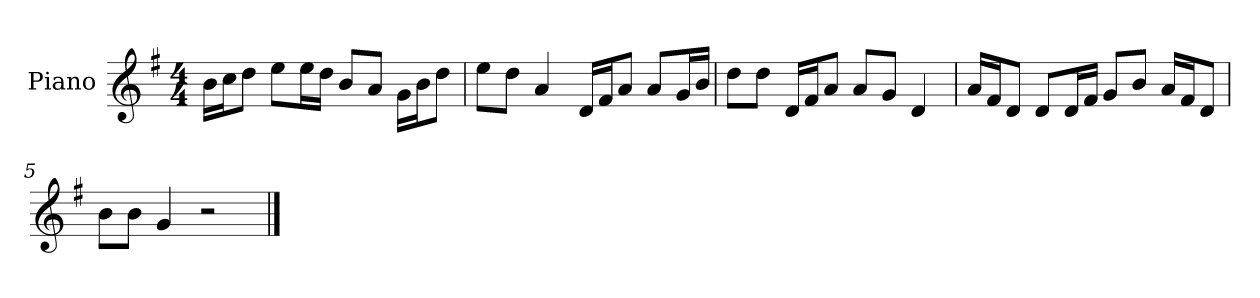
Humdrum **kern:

**kern
*part1
*staff1
*I"Piano
*I'P-no
*clefG2
*k[f#]
*M4/4
*MM90
=1
16b\LL
16cc\J
8dd\J
8ee\L
16ee\L
16dd\JJ
8b/L
8a/J
16g\LL
16b\J
8dd\J
=2
8ee\L
8dd\J
4a/
16d/LL
16f#/J
8a/J
8a/L
16g/L
16b/JJ
=3
8dd\L
8dd\J
16d/LL
16f#/J
8a/J
8a/L
8g/J
4d/
=4
16a/LL
16f#/J
8d/J
8d/L
16d/L
16f#/JJ
8g/L
8b/J
16a/LL
16f#/J
8d/J
!!LO:LB:g=z
=5
8b\L
8b\J
4g/
2r
==
*-
